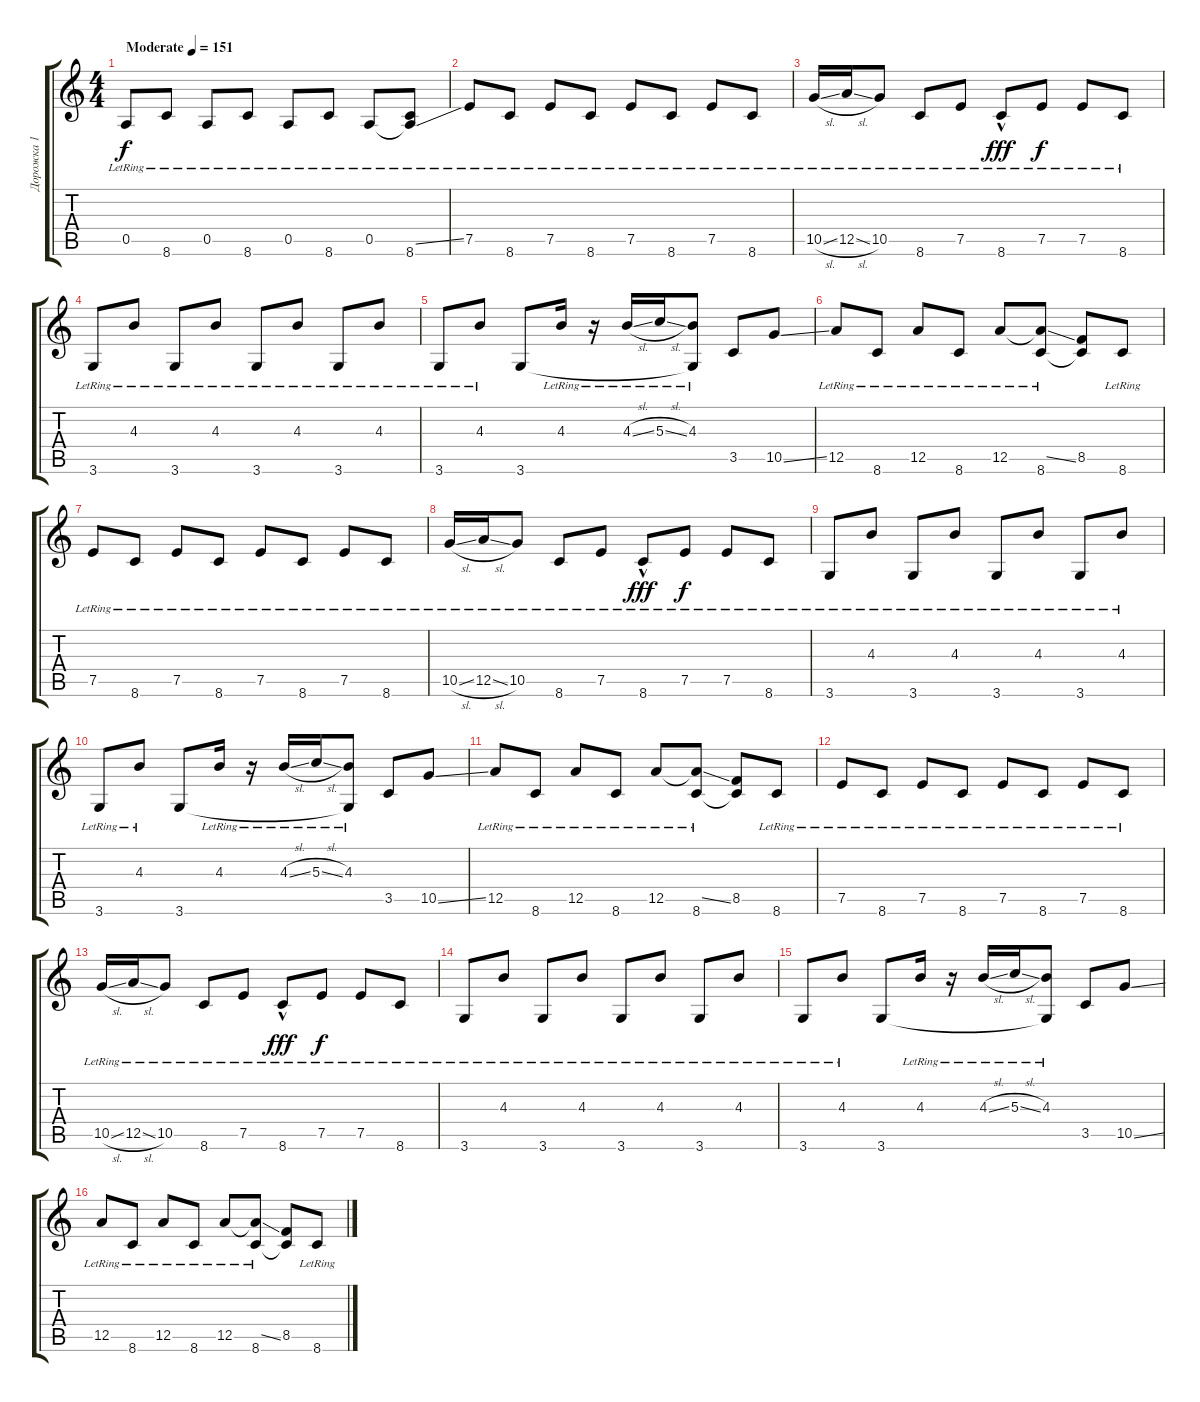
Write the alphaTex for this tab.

\track ("Дорожка 1" "Дорожка 1") {instrument electricguitarjazz}
\staff {score tabs}
\tuning (E4 B3 G3 D3 A2 E2) {hide}
\ts (4 4)
\tempo (151 "Moderate")
\clef g2
\ks c
0.5{lr}.8{dy f instrument electricguitarjazz} 8.6{lr}.8 0.5{lr}.8 8.6{lr}.8 0.5{lr}.8 8.6{lr}.8 0.5{lr}.8 (0.5{ss t} 8.6{lr}).8 |
7.5{lr}.8 8.6{lr}.8 7.5{lr}.8 8.6{lr}.8 7.5{lr}.8 8.6{lr}.8 7.5{lr}.8 8.6{lr}.8 |
10.5{sl lr}.16 12.5{sl lr}.16 10.5{lr}.8 8.6{lr}.8 7.5{lr}.8 8.6{hac lr}.8{dy fff} 7.5{lr}.8{dy f} 7.5{lr}.8 8.6{lr}.8 |
3.6{lr}.8 4.3{lr}.8 3.6{lr}.8 4.3{lr}.8 3.6{lr}.8 4.3{lr}.8 3.6{lr}.8 4.3{lr}.8 |
3.6{lr}.8 4.3{lr}.8 3.6.8 4.3{lr}.16 r.16 4.3{sl lr}.16 5.3{sl lr}.16 (4.3{lr} 3.6{t}).8 3.5.8 10.5{ss}.8 |
12.5{lr}.8 8.6{lr}.8 12.5{lr}.8 8.6{lr}.8 12.5{lr}.8 (12.5{ss t} 8.6{lr}).8 (8.5 8.6{t}).8 8.6{lr}.8 |
7.5{lr}.8 8.6{lr}.8 7.5{lr}.8 8.6{lr}.8 7.5{lr}.8 8.6{lr}.8 7.5{lr}.8 8.6{lr}.8 |
10.5{sl lr}.16 12.5{sl lr}.16 10.5{lr}.8 8.6{lr}.8 7.5{lr}.8 8.6{hac lr}.8{dy fff} 7.5{lr}.8{dy f} 7.5{lr}.8 8.6{lr}.8 |
3.6{lr}.8 4.3{lr}.8 3.6{lr}.8 4.3{lr}.8 3.6{lr}.8 4.3{lr}.8 3.6{lr}.8 4.3{lr}.8 |
3.6{lr}.8 4.3{lr}.8 3.6.8 4.3{lr}.16 r.16 4.3{sl lr}.16 5.3{sl lr}.16 (4.3{lr} 3.6{t}).8 3.5.8 10.5{ss}.8 |
12.5{lr}.8 8.6{lr}.8 12.5{lr}.8 8.6{lr}.8 12.5{lr}.8 (12.5{ss t} 8.6{lr}).8 (8.5 8.6{t}).8 8.6{lr}.8 |
7.5{lr}.8 8.6{lr}.8 7.5{lr}.8 8.6{lr}.8 7.5{lr}.8 8.6{lr}.8 7.5{lr}.8 8.6{lr}.8 |
10.5{sl lr}.16 12.5{sl lr}.16 10.5{lr}.8 8.6{lr}.8 7.5{lr}.8 8.6{hac lr}.8{dy fff} 7.5{lr}.8{dy f} 7.5{lr}.8 8.6{lr}.8 |
3.6{lr}.8 4.3{lr}.8 3.6{lr}.8 4.3{lr}.8 3.6{lr}.8 4.3{lr}.8 3.6{lr}.8 4.3{lr}.8 |
3.6{lr}.8 4.3{lr}.8 3.6.8 4.3{lr}.16 r.16 4.3{sl lr}.16 5.3{sl lr}.16 (4.3{lr} 3.6{t}).8 3.5.8 10.5{ss}.8 |
12.5{lr}.8 8.6{lr}.8 12.5{lr}.8 8.6{lr}.8 12.5{lr}.8 (12.5{ss t} 8.6{lr}).8 (8.5 8.6{t}).8 8.6{lr}.8
